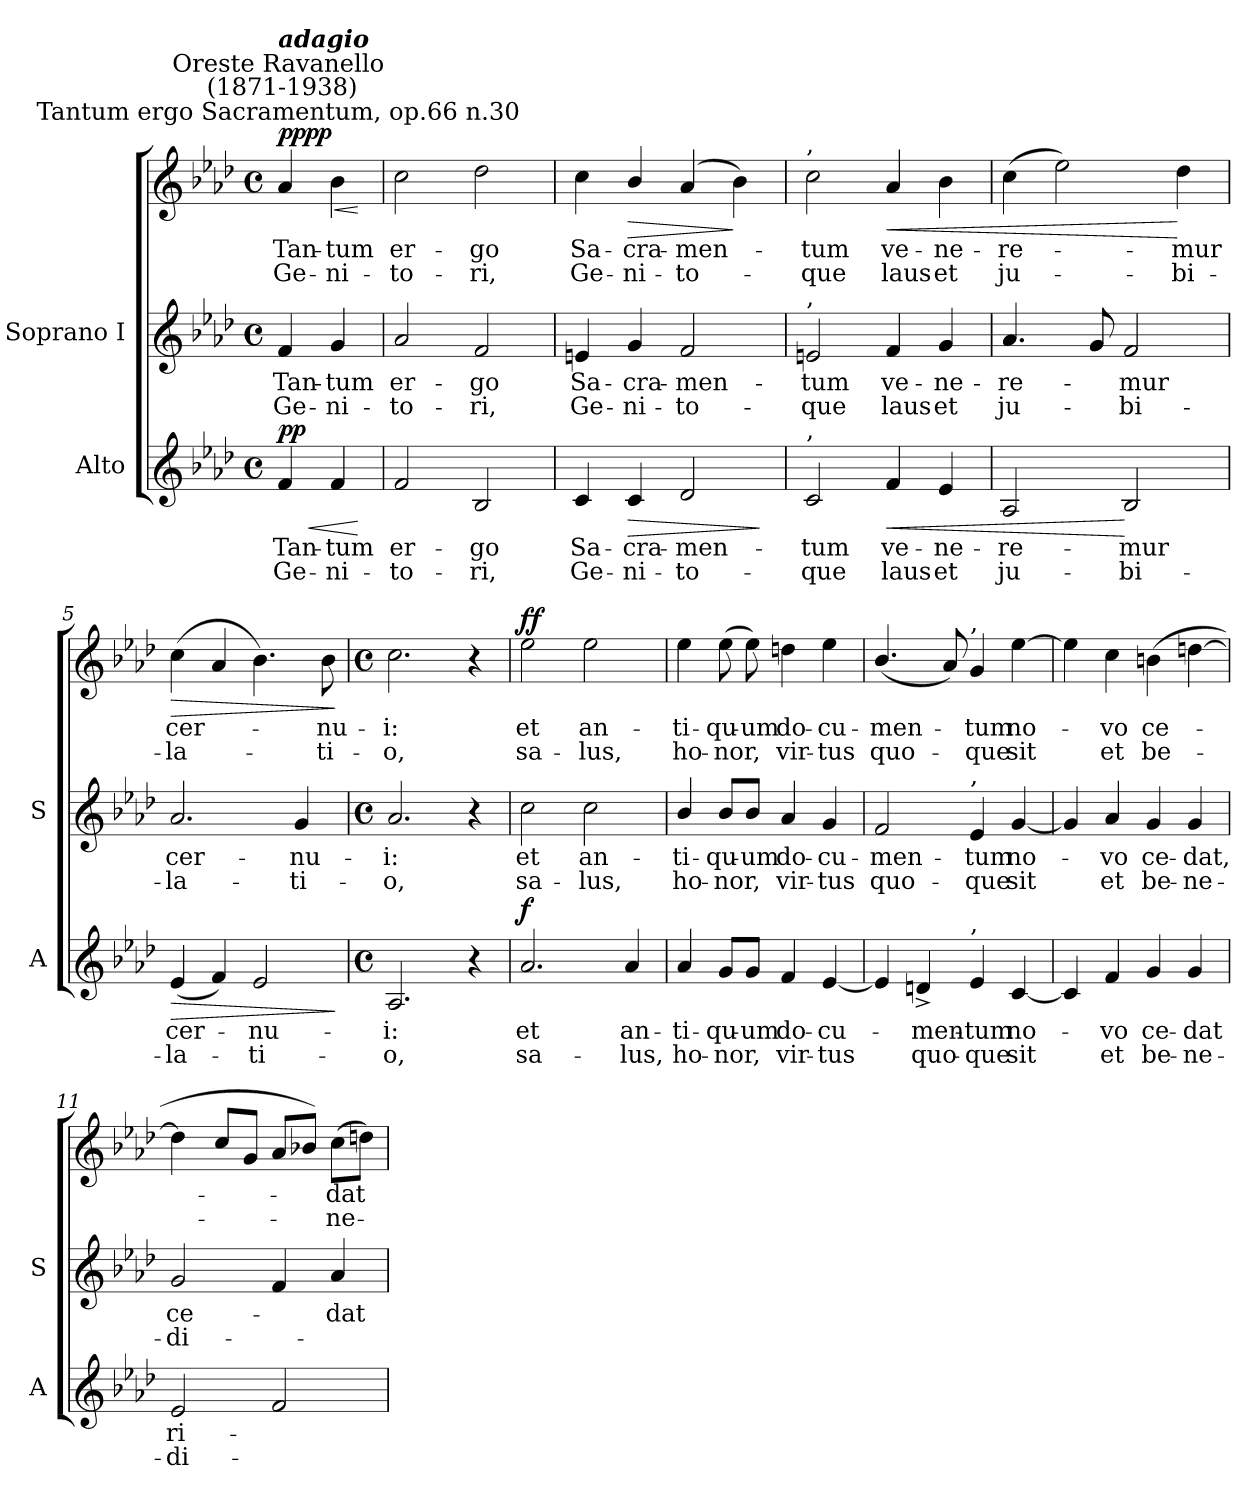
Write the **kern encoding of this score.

**kern	**text	**text	**dynam	**kern	**text	**text	**kern	**text	**text	**dynam
*part2	*part2	*part2	*part2	*part1	*part1	*part1	*part1	*part1	*part1	*part1
*staff3	*staff3	*staff3	*staff3	*staff2	*staff2	*staff2	*staff1	*staff1	*staff1	*staff1/2
*I"Alto	*	*	*	*I"Soprano I	*	*	*	*	*	*
*I'A	*	*	*	*I'S	*	*	*	*	*	*
*clefG2	*	*	*	*clefG2	*	*	*clefG2	*	*	*
*k[b-e-a-d-]	*	*	*	*k[b-e-a-d-]	*	*	*k[b-e-a-d-]	*	*	*
*A-:	*	*	*	*A-:	*	*	*A-:	*	*	*
*M4/4	*	*	*	*M4/4	*	*	*M4/4	*	*	*
*met(c)	*	*	*	*met(c)	*	*	*met(c)	*	*	*
=	=	=	=	=	=	=	=	=	=	=
!	!	!	!	!	!	!	!LO:TX:a:cj:t=Tantum ergo Sacramentum, op.66 n.30	!	!	!
!	!	!	!	!	!	!	!LO:TX:a:cj:t=Oreste Ravanello\n (1871-1938)	!	!	!
!	!	!	!	!	!	!	!LO:TX:a:Bi:t=adagio	!	!	!
!	!LO:LY:b	!LO:LY:b	!LO:HP:b	!	!LO:LY:b	!LO:LY:b	!	!LO:LY:b	!LO:LY:b	!LO:HP:b
!	!	!	!LO:DY:n=1:b	!	!	!	!	!	!	!LO:DY:n=1:b=2
!	!	!	!	!	!	!	!	!	!	!LO:DY:n=2:b
4f	Tan-	-Ge-	< pp	4f	-Tan-	-Ge-	4a-	Tan-	-Ge-	< pp pp
!	!LO:LY:b	!LO:LY:b	!	!	!LO:LY:b	!LO:LY:b	!	!LO:LY:b	!LO:LY:b	!
4f	-tum	ni-	.	4g	-tum	ni-	4b-	-tum	ni-	.
.	.	.	[	.	.	.	.	.	.	[
=1	=1	=1	=1	=1	=1	=1	=1	=1	=1	=1
!	!LO:LY:b	!LO:LY:b	!	!	!LO:LY:b	!LO:LY:b	!	!LO:LY:b	!LO:LY:b	!
2f	-er-	-to-	.	2a-	er-	-to-	2cc	-er-	-to-	.
!	!LO:LY:b	!LO:LY:b	!	!	!LO:LY:b	!LO:LY:b	!	!LO:LY:b	!LO:LY:b	!
2B-	-go	ri,	.	2f	-go	ri,	2dd-	-go	ri,	.
=2	=2	=2	=2	=2	=2	=2	=2	=2	=2	=2
!	!LO:LY:b	!LO:LY:b	!	!	!LO:LY:b	!LO:LY:b	!	!LO:LY:b	!LO:LY:b	!
4c	Sa-	-Ge-	.	4en	Sa-	-Ge-	4cc	Sa-	-Ge-	.
!	!LO:LY:b	!LO:LY:b	!LO:HP:b	!	!LO:LY:b	!LO:LY:b	!	!LO:LY:b	!LO:LY:b	!LO:HP:b
4c	-cra-	-ni-	>	4g	-cra-	-ni-	4b-/	-cra-	-ni-	>
!	!LO:LY:b	!LO:LY:b	!	!	!LO:LY:b	!LO:LY:b	!	!LO:LY:b	!LO:LY:b	!
2d-	-men-	-to-	.	2f	-men-	-to-	(<4a-	-men-	to-	.
.	.	.	.	.	.	.	4b-)	.	.	]
.	.	.	]	.	.	.	.	.	.	.
=3	=3	=3	=3	=3	=3	=3	=3	=3	=3	=3
!	!	!	!	!	!	!	!LO:TX:a:t=,	!	!	!
!	!	!	!	!LO:TX:a:t=,	!	!	!	!	!	!
!LO:TX:a:t=,	!	!	!	!	!	!	!	!	!	!
!	!LO:LY:b	!LO:LY:b	!	!	!LO:LY:b	!LO:LY:b	!	!LO:LY:b	!LO:LY:b	!
2c	-tum	que	.	2en	tum	que	2cc	-tum	que	.
!	!LO:LY:b	!LO:LY:b	!LO:HP:b	!	!LO:LY:b	!LO:LY:b	!	!LO:LY:b	!LO:LY:b	!LO:HP:b
4f	ve-	-laus	<	4f	ve-	-laus	4a-	ve-	-laus	<
!	!LO:LY:b	!LO:LY:b	!	!	!LO:LY:b	!LO:LY:b	!	!LO:LY:b	!LO:LY:b	!
4e-	ne-	-et	.	4g	ne-	-et	4b-	ne-	-et	.
=4	=4	=4	=4	=4	=4	=4	=4	=4	=4	=4
!	!LO:LY:b	!LO:LY:b	!	!	!LO:LY:b	!LO:LY:b	!	!LO:LY:b	!LO:LY:b	!
2A-	re-	-ju-	.	4.a-	-re-	ju-	(>4cc	re-	ju-	.
.	.	.	.	.	.	.	2ee-)	.	.	.
.	.	.	.	8g	.	.	.	.	.	.
!	!LO:LY:b	!LO:LY:b	!	!	!LO:LY:b	!LO:LY:b	!	!	!	!
2B-	-mur	bi-	[	2f	mur	bi-	.	.	.	.
!	!	!	!	!	!	!	!	!LO:LY:b	!LO:LY:b	!
.	.	.	.	.	.	.	4dd-	mur	bi-	[
=5	=5	=5	=5	=5	=5	=5	=5	=5	=5	=5
!	!LO:LY:b	!LO:LY:b	!LO:HP:b	!	!LO:LY:b	!LO:LY:b	!	!LO:LY:b	!LO:LY:b	!LO:HP:b
(<4e-	-cer-	la-	>	2.a-	-cer-	-la-	(>4cc	-cer-	la-	>
4f)	.	.	.	.	.	.	4a-	.	.	.
!	!LO:LY:b	!LO:LY:b	!	!	!	!	!	!	!	!
2e-	nu-	-ti-	.	.	.	.	4.b-)	.	.	.
!	!	!	!	!	!LO:LY:b	!LO:LY:b	!	!	!	!
.	.	.	.	4g	-nu-	-ti-	.	.	.	.
!	!	!	!	!	!	!	!	!LO:LY:b	!LO:LY:b	!
.	.	.	.	.	.	.	8b-	nu-	-ti-	.
.	.	.	]	.	.	.	.	.	.	]
!!LO:LB:g=z
=6	=6	=6	=6	=6	=6	=6	=6	=6	=6	=6
*M4/4	*	*	*	*M4/4	*	*	*M4/4	*	*	*
*met(c)	*	*	*	*met(c)	*	*	*met(c)	*	*	*
!	!LO:LY:b	!LO:LY:b	!	!	!LO:LY:b	!LO:LY:b	!	!LO:LY:b	!LO:LY:b	!
2.A-	-i:	o,	.	2.a-	i:	o,	2.cc	-i:	o,	.
4r	.	.	.	4r	.	.	4r	.	.	.
=7	=7	=7	=7	=7	=7	=7	=7	=7	=7	=7
!	!LO:LY:b	!LO:LY:b	!LO:DY:b	!	!LO:LY:b	!LO:LY:b	!	!LO:LY:b	!LO:LY:b	!LO:DY:b=2
!	!	!	!	!	!	!	!	!	!	!LO:DY:n=1:b
2.a-	et	sa-	f	2cc	et	sa-	2ee-	et	sa-	f f
!	!	!	!	!	!LO:LY:b	!LO:LY:b	!	!LO:LY:b	!LO:LY:b	!
.	.	.	.	2cc	-an-	-lus,	2ee-	-an-	-lus,	.
!	!LO:LY:b	!LO:LY:b	!	!	!	!	!	!	!	!
4a-	-an-	-lus,	.	.	.	.	.	.	.	.
=8	=8	=8	=8	=8	=8	=8	=8	=8	=8	=8
!	!LO:LY:b	!LO:LY:b	!	!	!LO:LY:b	!LO:LY:b	!	!LO:LY:b	!LO:LY:b	!
4a-	ti-	-ho-	.	4b-/	ti-	-ho-	4ee-	ti-	-ho-	.
!	!LO:LY:b	!LO:LY:b	!	!	!LO:LY:b	!LO:LY:b	!	!LO:LY:b	!LO:LY:b	!
8g/L	-qu-	-nor,	.	8b-/L	-qu-	-nor,	(>8ee-	-qu-	-nor,	.
!	!LO:LY:b	!	!	!	!LO:LY:b	!	!	!LO:LY:b	!	!
8g/J	um	.	.	8b-/J	um	.	8ee-)	um	.	.
!	!LO:LY:b	!LO:LY:b	!	!	!LO:LY:b	!LO:LY:b	!	!LO:LY:b	!LO:LY:b	!
4f	do-	-vir-	.	4a-	do-	-vir-	4ddn	do-	-vir-	.
!	!LO:LY:b	!LO:LY:b	!	!	!LO:LY:b	!LO:LY:b	!	!LO:LY:b	!LO:LY:b	!
[4e-	-cu-	tus	.	4g	-cu-	-tus	4ee-	-cu-	-tus	.
=9	=9	=9	=9	=9	=9	=9	=9	=9	=9	=9
!	!	!	!	!	!LO:LY:b	!LO:LY:b	!	!LO:LY:b	!LO:LY:b	!
4e-]	.	.	.	2f	men-	-quo-	(<4.b-/	men-	quo-	.
!	!LO:LY:b	!LO:LY:b	!	!	!	!	!	!	!	!
4dn^	men-	-quo-	.	.	.	.	.	.	.	.
.	.	.	.	.	.	.	8a-)	.	.	.
!	!	!	!	!	!	!	!LO:TX:a:t=,	!	!	!
!	!	!	!	!LO:TX:a:t=,	!	!	!	!	!	!
!LO:TX:a:t=,	!	!	!	!	!	!	!	!	!	!
!	!LO:LY:b	!LO:LY:b	!	!	!LO:LY:b	!LO:LY:b	!	!LO:LY:b	!LO:LY:b	!
4e-	-tum	que	.	4e-	-tum	que	4g	tum	que	.
!	!LO:LY:b	!LO:LY:b	!	!	!LO:LY:b	!LO:LY:b	!	!LO:LY:b	!LO:LY:b	!
[4c	no-	sit	.	[4g	no-	sit	[4ee-	no-	sit	.
=10	=10	=10	=10	=10	=10	=10	=10	=10	=10	=10
4c]	.	.	.	4g]	.	.	4ee-]	.	.	.
!	!LO:LY:b	!LO:LY:b	!	!	!LO:LY:b	!LO:LY:b	!	!LO:LY:b	!LO:LY:b	!
4f	vo	et	.	4a-	vo	et	4cc	vo	et	.
!	!LO:LY:b	!LO:LY:b	!	!	!LO:LY:b	!LO:LY:b	!	!LO:LY:b	!LO:LY:b	!
4g	ce-	-be-	.	4g	ce-	-be-	(<4bn	ce-	be-	.
!	!LO:LY:b	!LO:LY:b	!	!	!LO:LY:b	!LO:LY:b	!	!	!	!
4g	-dat	ne-	.	4g	-dat,	ne-	[4ddn	.	.	.
=11	=11	=11	=11	=11	=11	=11	=11	=11	=11	=11
!	!LO:LY:b	!LO:LY:b	!	!	!LO:LY:b	!LO:LY:b	!	!	!	!
2e-	-ri-	di-	.	2g	ce-	di-	4dd]	.	.	.
.	.	.	.	.	.	.	8ccL	.	.	.
.	.	.	.	.	.	.	8gJ	.	.	.
2f	.	.	.	4f	.	.	8a-L	.	.	.
.	.	.	.	.	.	.	8b-XJ)	.	.	.
!	!	!	!	!	!LO:LY:b	!	!	!LO:LY:b	!LO:LY:b	!
.	.	.	.	4a-	dat	.	(>8ccL	-dat	ne-	.
.	.	.	.	.	.	.	8ddJ)	.	.	.
=	=	=	=	=	=	=	=	=	=	=
*-	*-	*-	*-	*-	*-	*-	*-	*-	*-	*-
